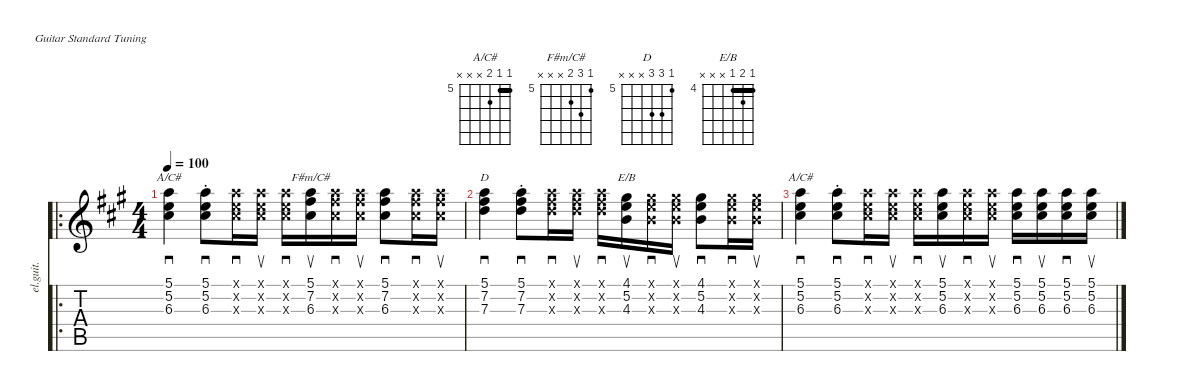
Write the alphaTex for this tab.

\defaultSystemsLayout 4
\hideDynamics
\bracketExtendMode nobrackets
\track ("Clean Guitar" "el.guit.") {defaultSystemsLayout 5 instrument electricguitarclean}
\staff {score tabs}
\tuning (E4 B3 G3 D3 A2 E2)
\chord ("A/C#" 5 5 6 x x x) {firstfret 5 showfingering false barre 5}
\chord ("F#m/C#" 5 7 6 x x x) {firstfret 5 showfingering false}
\chord ("D" 5 7 7 x x x) {firstfret 5 showfingering false}
\chord ("E/B" 4 5 4 x x x) {firstfret 4 showfingering false barre 4}
\ro
\ts (4 4)
\beaming (8 2 2 2 2)
\tempo 100
\clef g2
\scale
0.411684
\ks a
(6.3{acc #} 5.2{acc forcenatural} 5.1{acc forcenatural}).4{sd ch "A/C#" dy mf instrument electricguitarclean beam Down} (6.3{st acc #} 5.2{st acc forcenatural} 5.1{st acc forcenatural}).8{sd beam Down} (6.3{x acc #} 5.2{x acc forcenatural} 5.1{x acc forcenatural}).16{sd beam Down} (6.3{x acc #} 5.2{x acc forcenatural} 5.1{x acc forcenatural}).16{su beam Down} (6.3{x acc #} 5.2{x acc forcenatural} 5.1{x acc forcenatural}).16{sd beam Down} (6.3{acc #} 7.2{acc #} 5.1{acc forcenatural}).16{su ch "F#m/C#" beam Down} (6.3{x acc #} 7.2{x acc #} 5.1{x acc forcenatural}).16{sd beam Down} (6.3{x acc #} 7.2{x acc #} 5.1{x acc forcenatural}).16{su beam Down} (6.3{acc #} 7.2{acc #} 5.1{acc forcenatural}).8{sd beam Down} (6.3{x acc #} 7.2{x acc #} 5.1{x acc forcenatural}).16{sd beam Down} (6.3{x acc #} 7.2{x acc #} 5.1{x acc forcenatural}).16{su beam Down} |
\scale
0.310783 (7.3{acc forcenatural} 7.2{acc #} 5.1{acc forcenatural}).4{sd ch "D" beam Down} (7.3{st acc forcenatural} 7.2{acc #} 5.1{acc forcenatural}).8{sd beam Down} (7.3{x acc forcenatural} 7.2{x acc #} 5.1{x acc forcenatural}).16{sd beam Down} (7.3{x acc forcenatural} 7.2{x acc #} 5.1{x acc forcenatural}).16{su beam Down} (7.3{x acc forcenatural} 7.2{x acc #} 5.1{x acc forcenatural}).16{sd beam Down} (4.3{acc forcenatural} 5.2{acc forcenatural} 4.1{acc #}).16{su ch "E/B" beam Down} (4.3{x acc forcenatural} 5.2{x acc forcenatural} 4.1{x acc #}).16{sd beam Down} (4.3{x acc forcenatural} 5.2{x acc forcenatural} 4.1{x acc #}).16{su beam Down} (4.3{acc forcenatural} 5.2{acc forcenatural} 4.1{acc #}).8{sd beam Down} (4.3{x acc forcenatural} 5.2{x acc forcenatural} 4.1{x acc #}).16{sd beam Down} (4.3{x acc forcenatural} 5.2{x acc forcenatural} 4.1{x acc #}).16{su beam Down} |
(6.3{acc #} 5.2{acc forcenatural} 5.1{acc forcenatural}).4{sd ch "A/C#" beam Down} (6.3{st acc #} 5.2{acc forcenatural} 5.1{acc forcenatural}).8{sd beam Down} (6.3{x acc #} 5.2{x acc forcenatural} 5.1{x acc forcenatural}).16{sd beam Down} (6.3{x acc #} 5.2{x acc forcenatural} 5.1{x acc forcenatural}).16{su beam Down} (6.3{x acc #} 5.2{x acc forcenatural} 5.1{x acc forcenatural}).16{sd beam Down} (6.3{acc #} 5.2{acc forcenatural} 5.1{acc forcenatural}).16{su beam Down} (6.3{x acc #} 5.2{x acc forcenatural} 5.1{x acc forcenatural}).16{sd beam Down} (6.3{x acc #} 5.2{x acc forcenatural} 5.1{x acc forcenatural}).16{su beam Down} (6.3{acc #} 5.2{acc forcenatural} 5.1{acc forcenatural}).16{sd beam Down} (6.3{acc #} 5.2{acc forcenatural} 5.1{acc forcenatural}).16{su beam Down} (6.3{acc #} 5.2{acc forcenatural} 5.1{acc forcenatural}).16{sd beam Down} (6.3{acc #} 5.2{acc forcenatural} 5.1{acc forcenatural}).16{su beam Down}
